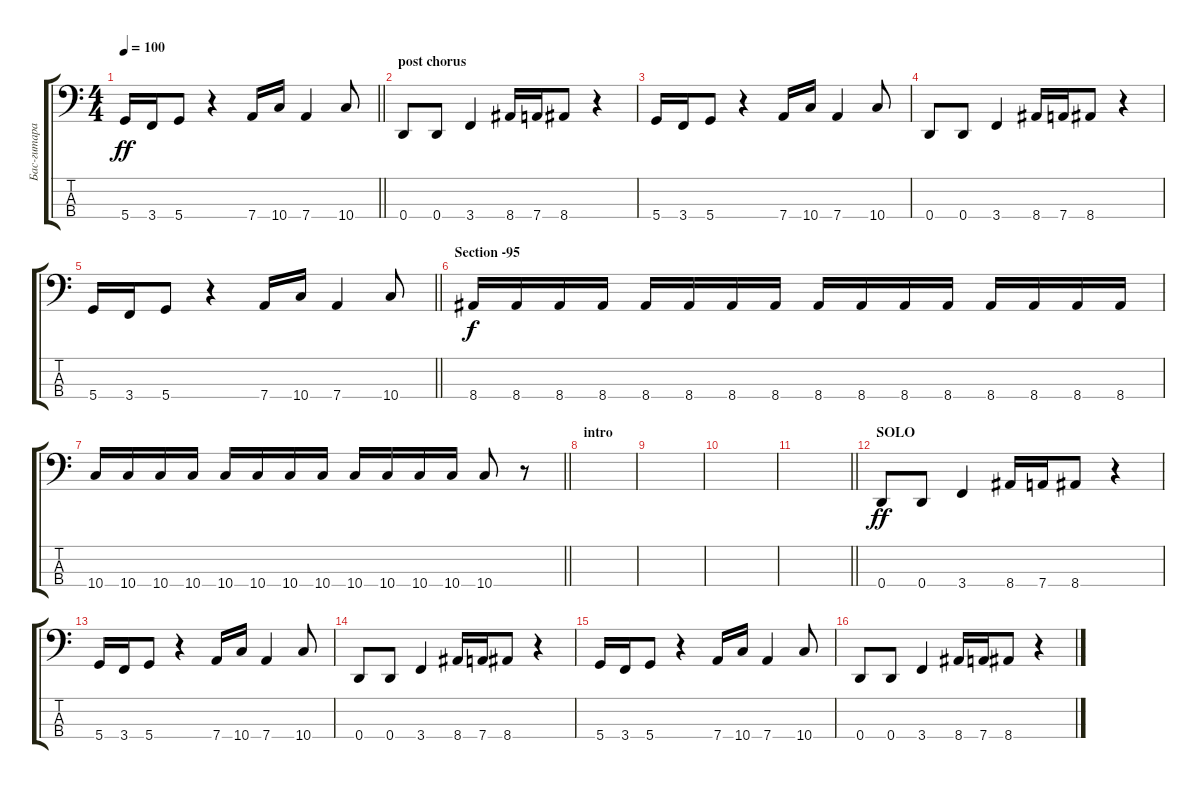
\track ("Бас-гитара" "Бас-гитара") {instrument electricbassfinger}
\staff {score tabs}
\tuning (G2 D2 A1 D1) {hide}
\ts (4 4)
\tempo 100
\clef f4
\barLineRight lightlight
\ks c
5.4.16{dy ff} 3.4.16 5.4.8 r.4 7.4.16 10.4.16 7.4.4 10.4.8 |
\section ("" "post chorus")
0.4.8 0.4.8 3.4.4 8.4.16 7.4.16 8.4.8 r.4 |
5.4.16 3.4.16 5.4.8 r.4 7.4.16 10.4.16 7.4.4 10.4.8 |
0.4.8 0.4.8 3.4.4 8.4.16 7.4.16 8.4.8 r.4 |
\barLineRight lightlight
5.4.16 3.4.16 5.4.8 r.4 7.4.16 10.4.16 7.4.4 10.4.8 |
\section ("" "Section -95")
8.4.16{dy f} 8.4.16 8.4.16 8.4.16 8.4.16 8.4.16 8.4.16 8.4.16 8.4.16 8.4.16 8.4.16 8.4.16 8.4.16 8.4.16 8.4.16 8.4.16 |
\barLineRight lightlight
10.4.16 10.4.16 10.4.16 10.4.16 10.4.16 10.4.16 10.4.16 10.4.16 10.4.16 10.4.16 10.4.16 10.4.16 10.4.8 r.8 |
\section ("" "intro")
|
|
|
\barLineRight lightlight
|
\section ("" "SOLO")
0.4.8{dy ff} 0.4.8 3.4.4 8.4.16 7.4.16 8.4.8 r.4 |
5.4.16 3.4.16 5.4.8 r.4 7.4.16 10.4.16 7.4.4 10.4.8 |
0.4.8 0.4.8 3.4.4 8.4.16 7.4.16 8.4.8 r.4 |
5.4.16 3.4.16 5.4.8 r.4 7.4.16 10.4.16 7.4.4 10.4.8 |
0.4.8 0.4.8 3.4.4 8.4.16 7.4.16 8.4.8 r.4
